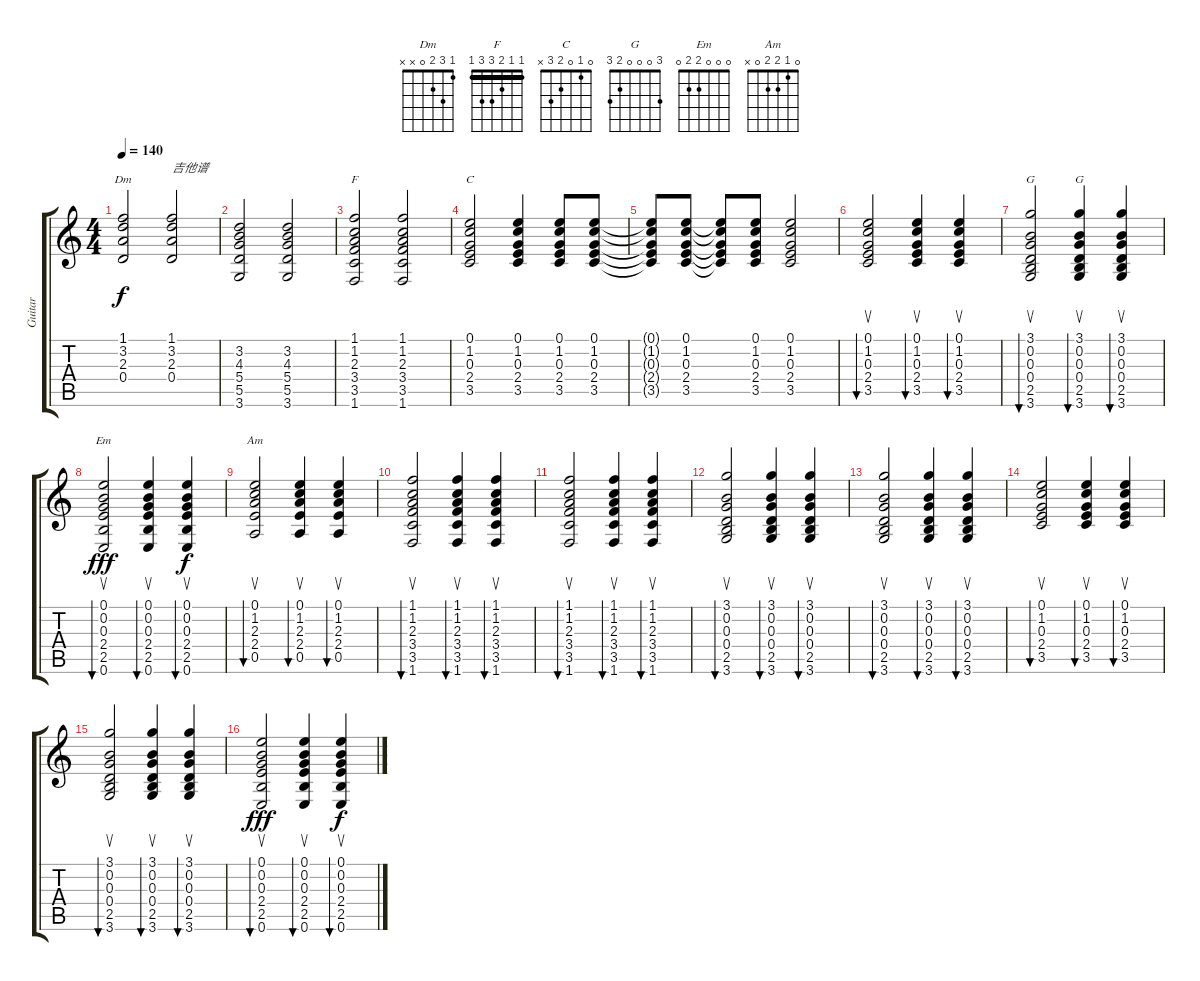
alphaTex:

\track ("Guitar" "Guitar") {instrument acousticguitarnylon}
\staff {score tabs}
\tuning (E4 B3 G3 D3 A2 E2) {hide}
\chord ("Dm" 1 3 2 0 x x)
\chord ("F" 1 1 2 3 3 1) {barre 1}
\chord ("C" 0 1 0 2 3 x)
\chord ("G" x x x x x x)
\chord ("G" 3 0 0 0 2 3)
\chord ("Em" 0 0 0 2 2 0)
\chord ("Am" 0 1 2 2 0 x)
\ts (4 4)
\tempo 140
\clef g2
\ks c
(1.1 3.2 2.3 0.4).2{ch "Dm" dy f instrument acousticguitarnylon} (1.1 3.2 2.3 0.4).2{txt "吉他谱"} |
(3.2 4.3 5.4 5.5 3.6).2 (3.2 4.3 5.4 5.5 3.6).2 |
(1.1 1.2 2.3 3.4 3.5 1.6).2{ch "F"} (1.1 1.2 2.3 3.4 3.5 1.6).2 |
(0.1 1.2 0.3 2.4 3.5).2{ch "C"} (0.1 1.2 0.3 2.4 3.5).4 (0.1 1.2 0.3 2.4 3.5).8 (0.1 1.2 0.3 2.4 3.5).8 |
(0.1{t} 1.2{t} 0.3{t} 2.4{t} 3.5{t}).8 (0.1 1.2 0.3 2.4 3.5).8 (0.1{t} 1.2{t} 0.3{t} 2.4{t} 3.5{t}).8 (0.1 1.2 0.3 2.4 3.5).8 (0.1 1.2 0.3 2.4 3.5).2 |
(0.1 1.2 0.3 2.4 3.5).2{su bu 30} (0.1 1.2 0.3 2.4 3.5).4{su bu 30} (0.1 1.2 0.3 2.4 3.5).4{su bu 30} |
(3.1 0.2 0.3 0.4 2.5 3.6).2{su bu 30 ch "G"} (3.1 0.2 0.3 0.4 2.5 3.6).4{su bu 30 ch "G"} (3.1 0.2 0.3 0.4 2.5 3.6).4{su bu 30} |
(0.1 0.2 0.3 2.4 2.5 0.6).2{su bu 30 ch "Em" dy fff} (0.1 0.2 0.3 2.4 2.5 0.6).4{su bu 30} (0.1 0.2 0.3 2.4 2.5 0.6).4{su bu 30 dy f} |
(0.1 1.2 2.3 2.4 0.5).2{su bu 30 ch "Am"} (0.1 1.2 2.3 2.4 0.5).4{su bu 30} (0.1 1.2 2.3 2.4 0.5).4{su bu 30} |
(1.1 1.2 2.3 3.4 3.5 1.6).2{su bu 30} (1.1 1.2 2.3 3.4 3.5 1.6).4{su bu 30} (1.1 1.2 2.3 3.4 3.5 1.6).4{su bu 30} |
(1.1 1.2 2.3 3.4 3.5 1.6).2{su bu 30} (1.1 1.2 2.3 3.4 3.5 1.6).4{su bu 30} (1.1 1.2 2.3 3.4 3.5 1.6).4{su bu 30} |
(3.1 0.2 0.3 0.4 2.5 3.6).2{su bu 30} (3.1 0.2 0.3 0.4 2.5 3.6).4{su bu 30} (3.1 0.2 0.3 0.4 2.5 3.6).4{su bu 30} |
(3.1 0.2 0.3 0.4 2.5 3.6).2{su bu 30} (3.1 0.2 0.3 0.4 2.5 3.6).4{su bu 30} (3.1 0.2 0.3 0.4 2.5 3.6).4{su bu 30} |
(0.1 1.2 0.3 2.4 3.5).2{su bu 30} (0.1 1.2 0.3 2.4 3.5).4{su bu 30} (0.1 1.2 0.3 2.4 3.5).4{su bu 30} |
(3.1 0.2 0.3 0.4 2.5 3.6).2{su bu 30} (3.1 0.2 0.3 0.4 2.5 3.6).4{su bu 30} (3.1 0.2 0.3 0.4 2.5 3.6).4{su bu 30} |
(0.1 0.2 0.3 2.4 2.5 0.6).2{su bu 30 dy fff} (0.1 0.2 0.3 2.4 2.5 0.6).4{su bu 30} (0.1 0.2 0.3 2.4 2.5 0.6).4{su bu 30 dy f}
